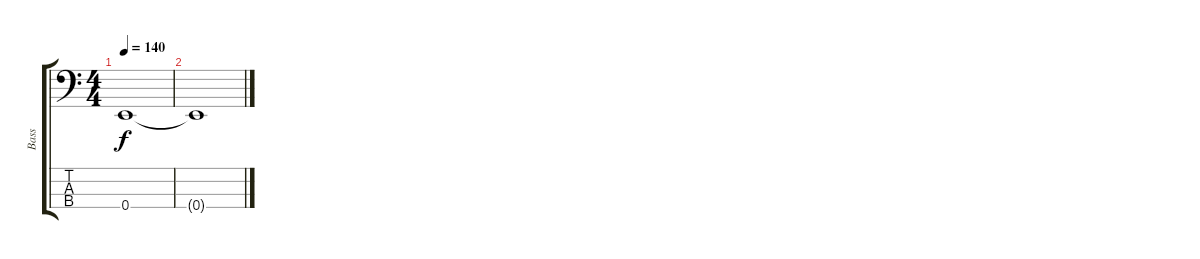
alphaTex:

\track ("Bass" "Bass") {instrument electricbasspick}
\staff {score tabs}
\tuning (G2 D2 A1 E1) {hide}
\ts (4 4)
\tempo 140
\clef f4
\ks c
0.4.1{dy f} |
0.4{t}.1
